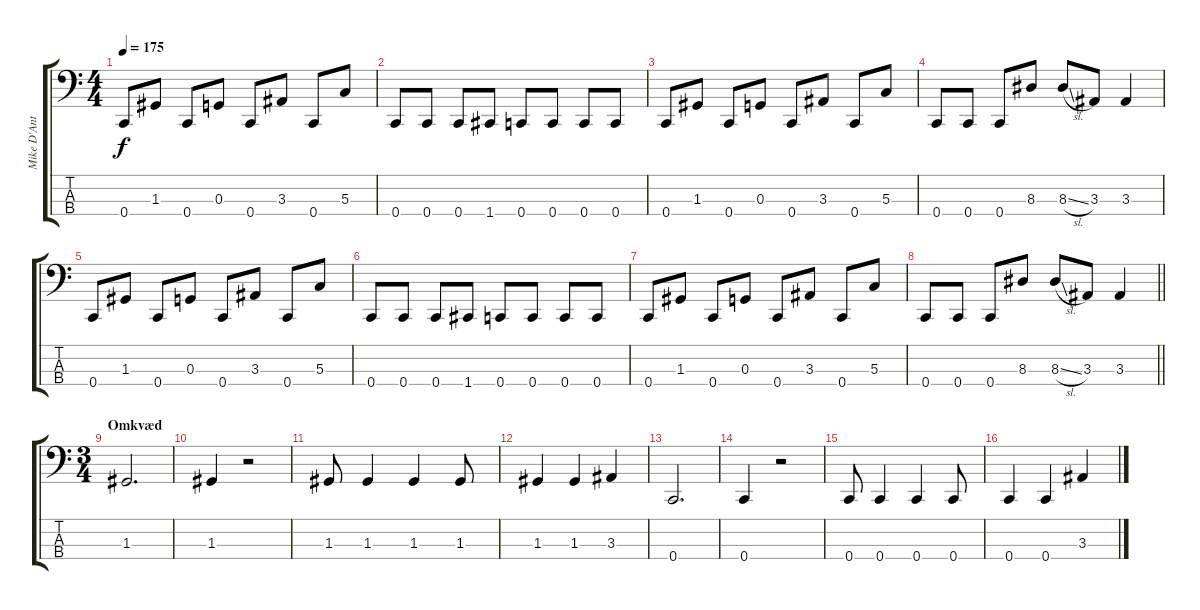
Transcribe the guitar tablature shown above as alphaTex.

\track ("Mike D'Antonio" "Mike D'Ant") {instrument electricbasspick}
\staff {score tabs}
\tuning (F2 C2 G1 C1) {hide}
\ts (4 4)
\tempo 175
\clef f4
\ks c
0.4.8{dy f} 1.3.8 0.4.8 0.3.8 0.4.8 3.3.8 0.4.8 5.3.8 |
0.4.8 0.4.8 0.4.8 1.4.8 0.4.8 0.4.8 0.4.8 0.4.8 |
0.4.8 1.3.8 0.4.8 0.3.8 0.4.8 3.3.8 0.4.8 5.3.8 |
0.4.8 0.4.8 0.4.8 8.3.8 8.3{sl}.8 3.3.8 3.3.4 |
0.4.8 1.3.8 0.4.8 0.3.8 0.4.8 3.3.8 0.4.8 5.3.8 |
0.4.8 0.4.8 0.4.8 1.4.8 0.4.8 0.4.8 0.4.8 0.4.8 |
0.4.8 1.3.8 0.4.8 0.3.8 0.4.8 3.3.8 0.4.8 5.3.8 |
\barLineRight lightlight
0.4.8 0.4.8 0.4.8 8.3.8 8.3{sl}.8 3.3.8 3.3.4 |
\ts (3 4)
\section ("" "Omkvæd")
1.3.2{d} |
1.3.4 r.2 |
1.3.8 1.3.4 1.3.4 1.3.8 |
1.3.4 1.3.4 3.3.4 |
0.4.2{d} |
0.4.4 r.2 |
0.4.8 0.4.4 0.4.4 0.4.8 |
0.4.4 0.4.4 3.3.4
